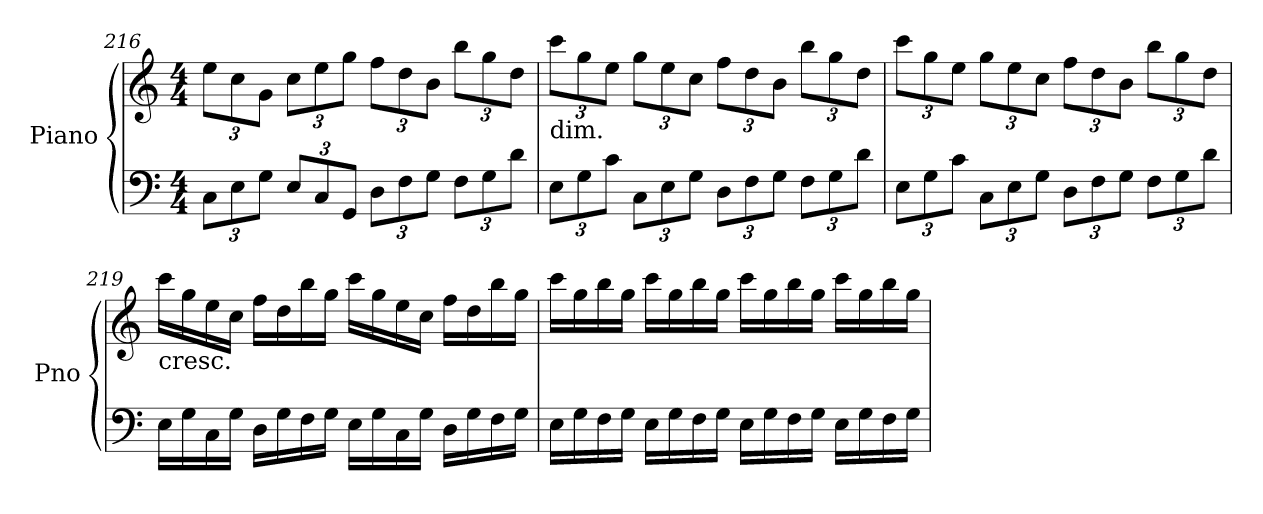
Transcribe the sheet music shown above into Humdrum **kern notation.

**kern	**kern
*part1	*part1
*staff2	*staff1
*I"Piano	*
*I'Pno	*
*clefF4	*clefG2
*k[]	*k[]
*M4/4	*M4/4
*Xbrackettup	*Xbrackettup
=216	=216
12C\L	12ee\L
12E\	12cc\
12G\J	12g\J
12E/L	12cc\L
12C/	12ee\
12GG/J	12gg\J
12D\L	12ff\L
12F\	12dd\
12G\J	12b\J
12F\L	12bb\L
12G\	12gg\
12d\J	12dd\J
=217	=217
!	!LO:TX:b:t=dim.
12E\L	12ccc\L
12G\	12gg\
12c\J	12ee\J
12C\L	12gg\L
12E\	12ee\
12G\J	12cc\J
12D\L	12ff\L
12F\	12dd\
12G\J	12b\J
12F\L	12bb\L
12G\	12gg\
12d\J	12dd\J
=218	=218
12E\L	12ccc\L
12G\	12gg\
12c\J	12ee\J
12C\L	12gg\L
12E\	12ee\
12G\J	12cc\J
12D\L	12ff\L
12F\	12dd\
12G\J	12b\J
12F\L	12bb\L
12G\	12gg\
12d\J	12dd\J
=219	=219
!	!LO:TX:b:t=cresc.
16E\LL	16ccc\LL
16G\	16gg\
16C\	16ee\
16G\JJ	16cc\JJ
16D\LL	16ff\LL
16G\	16dd\
16F\	16bb\
16G\JJ	16gg\JJ
16E\LL	16ccc\LL
16G\	16gg\
16C\	16ee\
16G\JJ	16cc\JJ
16D\LL	16ff\LL
16G\	16dd\
16F\	16bb\
16G\JJ	16gg\JJ
=220	=220
16E\LL	16ccc\LL
16G\	16gg\
16F\	16bb\
16G\JJ	16gg\JJ
16E\LL	16ccc\LL
16G\	16gg\
16F\	16bb\
16G\JJ	16gg\JJ
16E\LL	16ccc\LL
16G\	16gg\
16F\	16bb\
16G\JJ	16gg\JJ
16E\LL	16ccc\LL
16G\	16gg\
16F\	16bb\
16G\JJ	16gg\JJ
=	=
*-	*-
